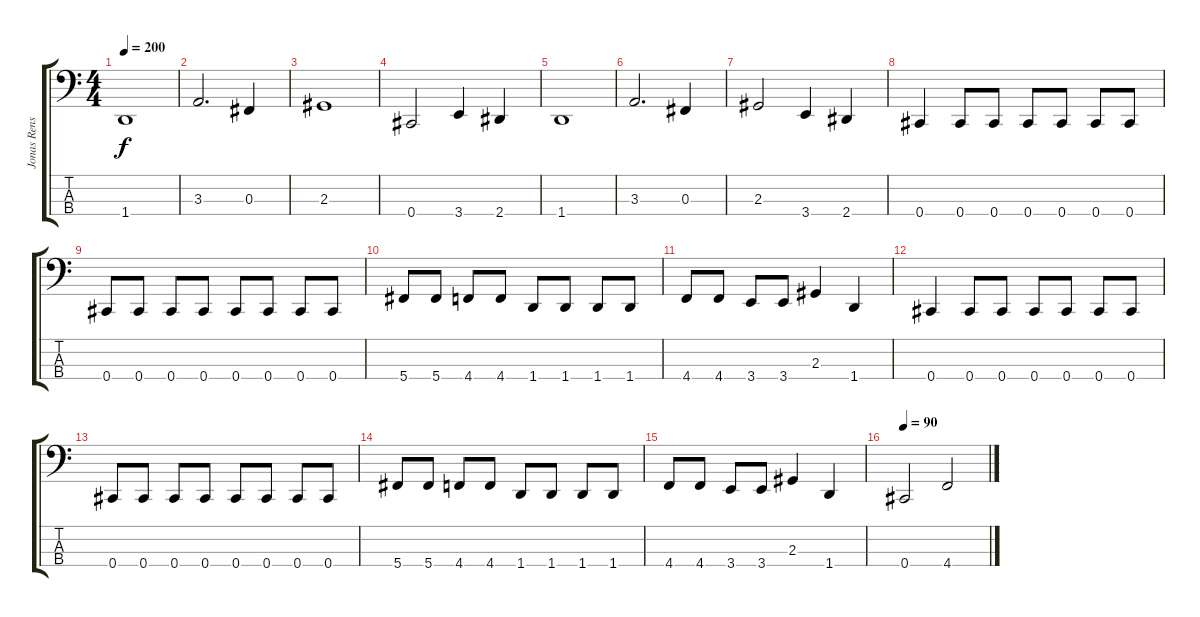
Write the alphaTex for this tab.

\track ("Jonas Renske" "Jonas Rens") {instrument electricbassfinger}
\staff {score tabs}
\tuning (E2 B1 Gb1 Db1) {hide}
\ts (4 4)
\tempo 200
\clef f4
\ks c
1.4.1{dy f} |
3.3.2{d} 0.3.4 |
2.3.1 |
0.4.2 3.4.4 2.4.4 |
1.4.1 |
3.3.2{d} 0.3.4 |
2.3.2 3.4.4 2.4.4 |
0.4.4 0.4.8 0.4.8 0.4.8 0.4.8 0.4.8 0.4.8 |
0.4.8 0.4.8 0.4.8 0.4.8 0.4.8 0.4.8 0.4.8 0.4.8 |
5.4.8 5.4.8 4.4.8 4.4.8 1.4.8 1.4.8 1.4.8 1.4.8 |
4.4.8 4.4.8 3.4.8 3.4.8 2.3.4 1.4.4 |
0.4.4 0.4.8 0.4.8 0.4.8 0.4.8 0.4.8 0.4.8 |
0.4.8 0.4.8 0.4.8 0.4.8 0.4.8 0.4.8 0.4.8 0.4.8 |
5.4.8 5.4.8 4.4.8 4.4.8 1.4.8 1.4.8 1.4.8 1.4.8 |
4.4.8 4.4.8 3.4.8 3.4.8 2.3.4 1.4.4 |
\tempo 90
0.4.2 4.4.2
